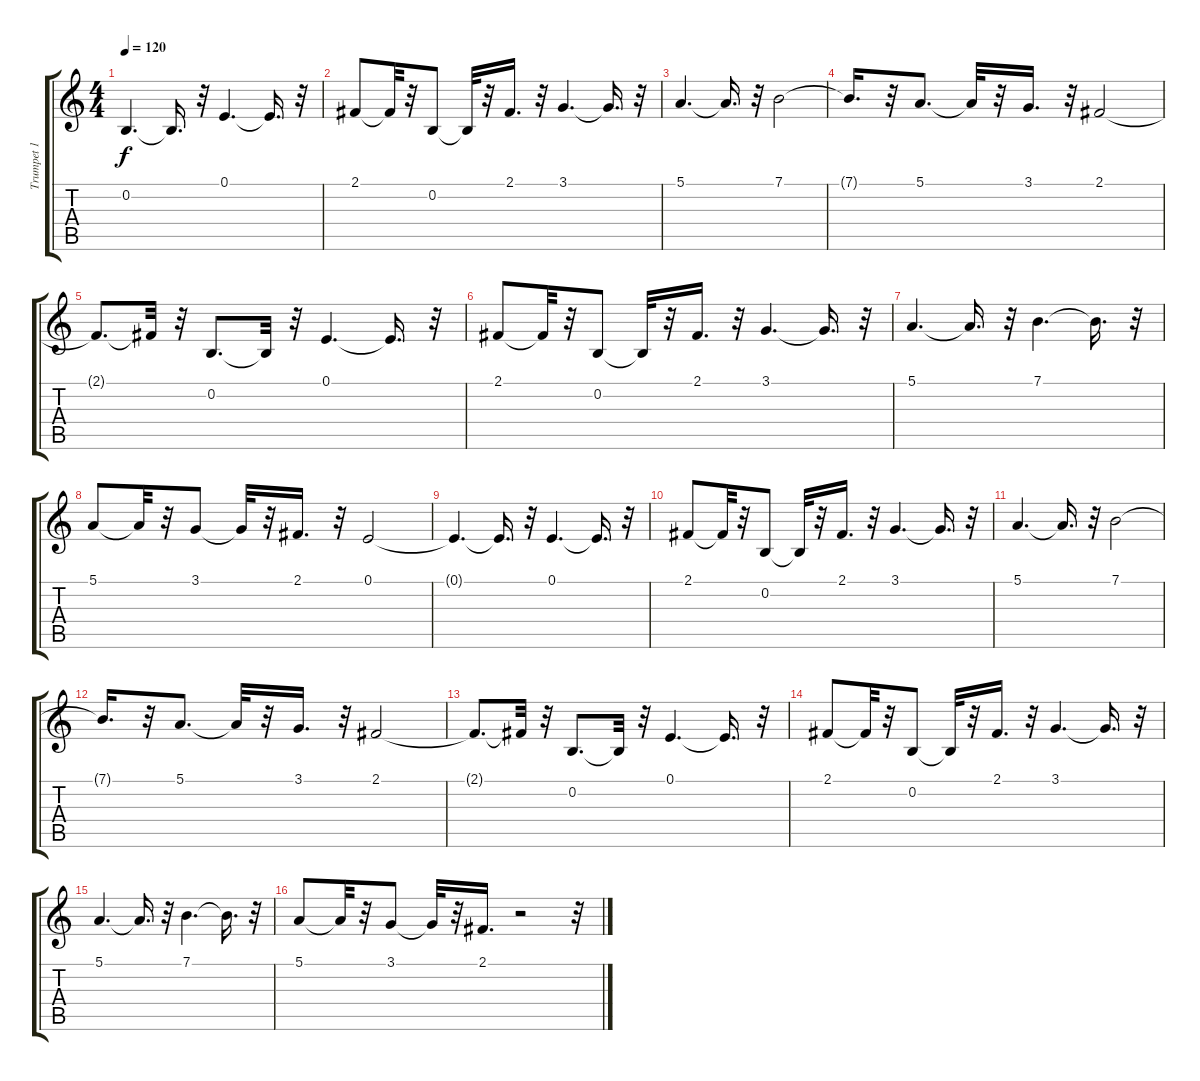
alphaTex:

\track ("Trumpet 1 #2 (MIDI)" "Trumpet 1 ") {instrument trumpet}
\staff {score tabs}
\tuning (E4 B3 G3 D3 A2 E2) {hide}
\ts (4 4)
\tempo 120
\clef g2
\ks c
0.2.4{d dy f} 0.2{t}.16{d} r.32 0.1.4{d} 0.1{t}.16{d} r.32 |
2.1.8 2.1{t}.32 r.32 0.2.8 0.2{t}.32 r.32 2.1.16{d} r.32 3.1.4{d} 3.1{t}.16{d} r.32 |
5.1.4{d} 5.1{t}.16{d} r.32 7.1.2 |
7.1{t}.16{d} r.32 5.1.8{d} 5.1{t}.32 r.32 3.1.16{d} r.32 2.1.2 |
2.1{t}.8{d} 2.1{t}.32 r.32 0.2.8{d} 0.2{t}.32 r.32 0.1.4{d} 0.1{t}.16{d} r.32 |
2.1.8 2.1{t}.32 r.32 0.2.8 0.2{t}.32 r.32 2.1.16{d} r.32 3.1.4{d} 3.1{t}.16{d} r.32 |
5.1.4{d} 5.1{t}.16{d} r.32 7.1.4{d} 7.1{t}.16{d} r.32 |
5.1.8 5.1{t}.32 r.32 3.1.8 3.1{t}.32 r.32 2.1.16{d} r.32 0.1.2 |
0.1{t}.4{d} 0.1{t}.16{d} r.32 0.1.4{d} 0.1{t}.16{d} r.32 |
2.1.8 2.1{t}.32 r.32 0.2.8 0.2{t}.32 r.32 2.1.16{d} r.32 3.1.4{d} 3.1{t}.16{d} r.32 |
5.1.4{d} 5.1{t}.16{d} r.32 7.1.2 |
7.1{t}.16{d} r.32 5.1.8{d} 5.1{t}.32 r.32 3.1.16{d} r.32 2.1.2 |
2.1{t}.8{d} 2.1{t}.32 r.32 0.2.8{d} 0.2{t}.32 r.32 0.1.4{d} 0.1{t}.16{d} r.32 |
2.1.8 2.1{t}.32 r.32 0.2.8 0.2{t}.32 r.32 2.1.16{d} r.32 3.1.4{d} 3.1{t}.16{d} r.32 |
5.1.4{d} 5.1{t}.16{d} r.32 7.1.4{d} 7.1{t}.16{d} r.32 |
5.1.8 5.1{t}.32 r.32 3.1.8 3.1{t}.32 r.32 2.1.16{d} r.2 r.32
